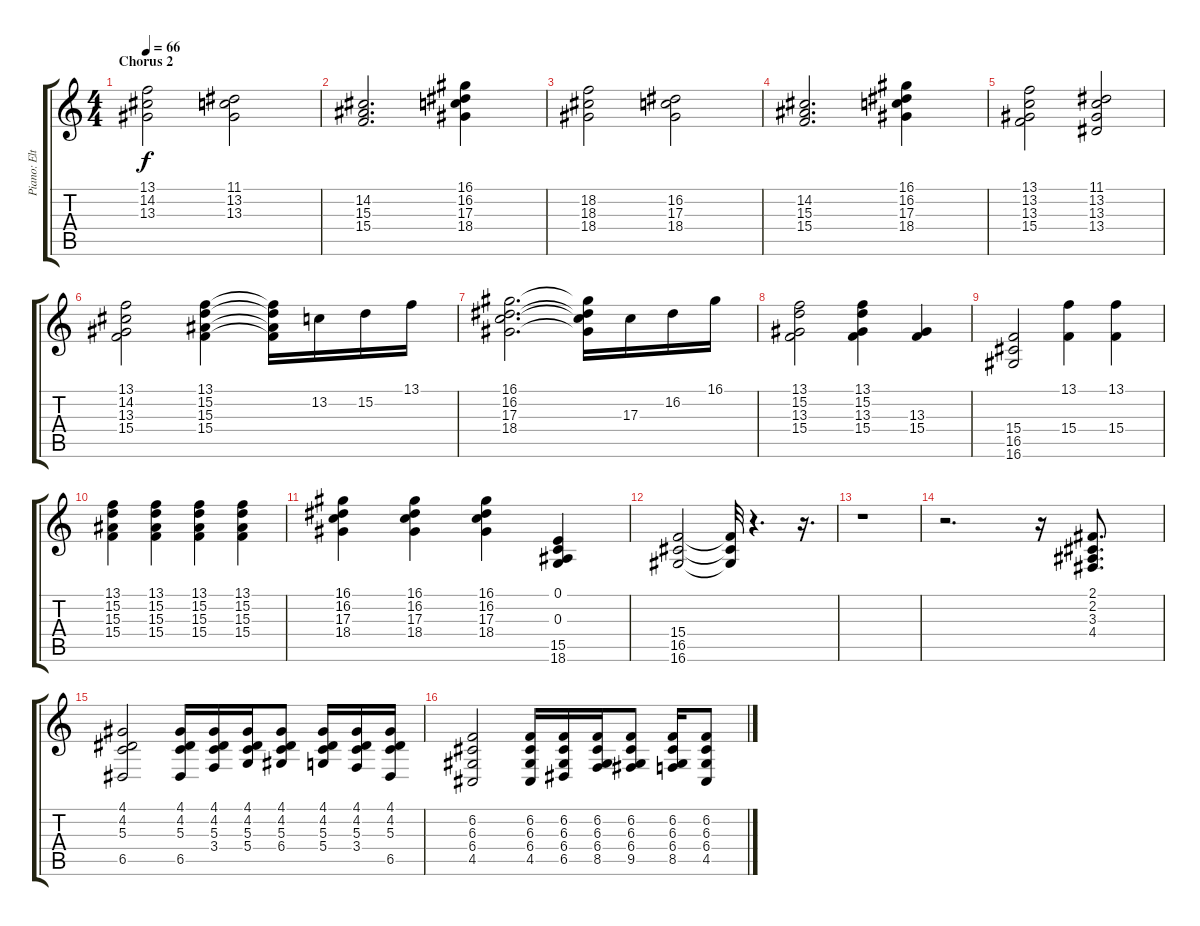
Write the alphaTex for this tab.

\track ("Piano: Elton John" "Piano: Elt") {instrument electricpiano1}
\staff {score tabs}
\tuning (E4 B3 G3 D3 A2 E2) {hide}
\ts (4 4)
\section ("" "Chorus 2")
\tempo 66
\clef g2
\ks c
(13.1 14.2 13.3).2{dy f} (11.1 13.2 13.3).2 |
(14.2 15.3 15.4).2{d} (16.1 16.2 17.3 18.4).4 |
(18.2 18.3 18.4).2 (16.2 17.3 18.4).2 |
(14.2 15.3 15.4).2{d} (16.1 16.2 17.3 18.4).4 |
(13.1 13.2 13.3 15.4).2 (11.1 13.2 13.3 13.4).2 |
(13.1 14.2 13.3 15.4).2 (13.1 15.2 15.3 15.4).4 (13.1{t} 15.2{t} 15.3{t} 15.4{t}).16 13.2.16 15.2.16 13.1.16 |
(16.1 16.2 17.3 18.4).2{d} (16.1{t} 16.2{t} 17.3{t} 18.4{t}).16 17.3.16 16.2.16 16.1.16 |
(13.1 15.2 13.3 15.4).2 (13.1 15.2 13.3 15.4).4 (13.3 15.4).4 |
(15.4 16.5 16.6).2 (13.1 15.4).4 (13.1 15.4).4 |
(13.1 15.2 15.3 15.4).4 (13.1 15.2 15.3 15.4).4 (13.1 15.2 15.3 15.4).4 (13.1 15.2 15.3 15.4).4 |
(16.1 16.2 17.3 18.4).4 (16.1 16.2 17.3 18.4).4 (16.1 16.2 17.3 18.4).4 (0.1 0.3 15.5 18.6).4 |
(15.4 16.5 16.6).2 (15.4{t} 16.5{t} 16.6{t}).32 r.4{d} r.16{d} |
r.1 |
r.2{d} r.16 (2.1 2.2 3.3 4.4).8{d} |
(4.1 4.2 5.3 6.5).2 (4.1 4.2 5.3 6.5).16 (4.1 4.2 5.3 3.4).16 (4.1 4.2 5.3 5.4).16 (4.1 4.2 5.3 6.4).8 (4.1 4.2 5.3 5.4).16 (4.1 4.2 5.3 3.4).16 (4.1 4.2 5.3 6.5).16 |
(6.2 6.3 6.4 4.5).2 (6.2 6.3 6.4 4.5).16 (6.2 6.3 6.4 6.5).16 (6.2 6.3 6.4 8.5).16 (6.2 6.3 6.4 9.5).8 (6.2 6.3 6.4 8.5).16 (6.2 6.3 6.4 4.5).8
